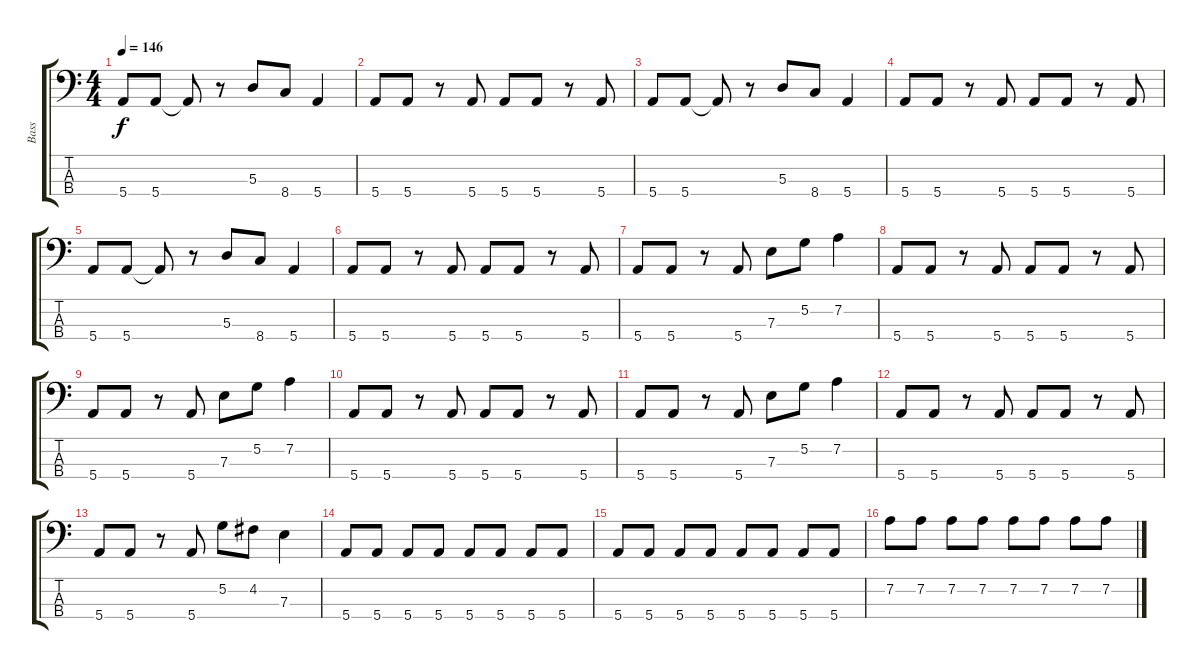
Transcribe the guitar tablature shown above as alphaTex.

\track ("Bass" "Bass") {instrument electricbassfinger}
\staff {score tabs}
\tuning (G2 D2 A1 E1) {hide}
\ts (4 4)
\tempo 146
\clef f4
\ks c
5.4.8{dy f} 5.4.8 5.4{t}.8 r.8 5.3.8 8.4.8 5.4.4 |
5.4.8 5.4.8 r.8 5.4.8 5.4.8 5.4.8 r.8 5.4.8 |
5.4.8 5.4.8 5.4{t}.8 r.8 5.3.8 8.4.8 5.4.4 |
5.4.8 5.4.8 r.8 5.4.8 5.4.8 5.4.8 r.8 5.4.8 |
5.4.8 5.4.8 5.4{t}.8 r.8 5.3.8 8.4.8 5.4.4 |
5.4.8 5.4.8 r.8 5.4.8 5.4.8 5.4.8 r.8 5.4.8 |
5.4.8 5.4.8 r.8 5.4.8 7.3.8 5.2.8 7.2.4 |
5.4.8 5.4.8 r.8 5.4.8 5.4.8 5.4.8 r.8 5.4.8 |
5.4.8 5.4.8 r.8 5.4.8 7.3.8 5.2.8 7.2.4 |
5.4.8 5.4.8 r.8 5.4.8 5.4.8 5.4.8 r.8 5.4.8 |
5.4.8 5.4.8 r.8 5.4.8 7.3.8 5.2.8 7.2.4 |
5.4.8 5.4.8 r.8 5.4.8 5.4.8 5.4.8 r.8 5.4.8 |
5.4.8 5.4.8 r.8 5.4.8 5.2.8 4.2.8 7.3.4 |
5.4.8 5.4.8 5.4.8 5.4.8 5.4.8 5.4.8 5.4.8 5.4.8 |
5.4.8 5.4.8 5.4.8 5.4.8 5.4.8 5.4.8 5.4.8 5.4.8 |
7.2.8 7.2.8 7.2.8 7.2.8 7.2.8 7.2.8 7.2.8 7.2.8
